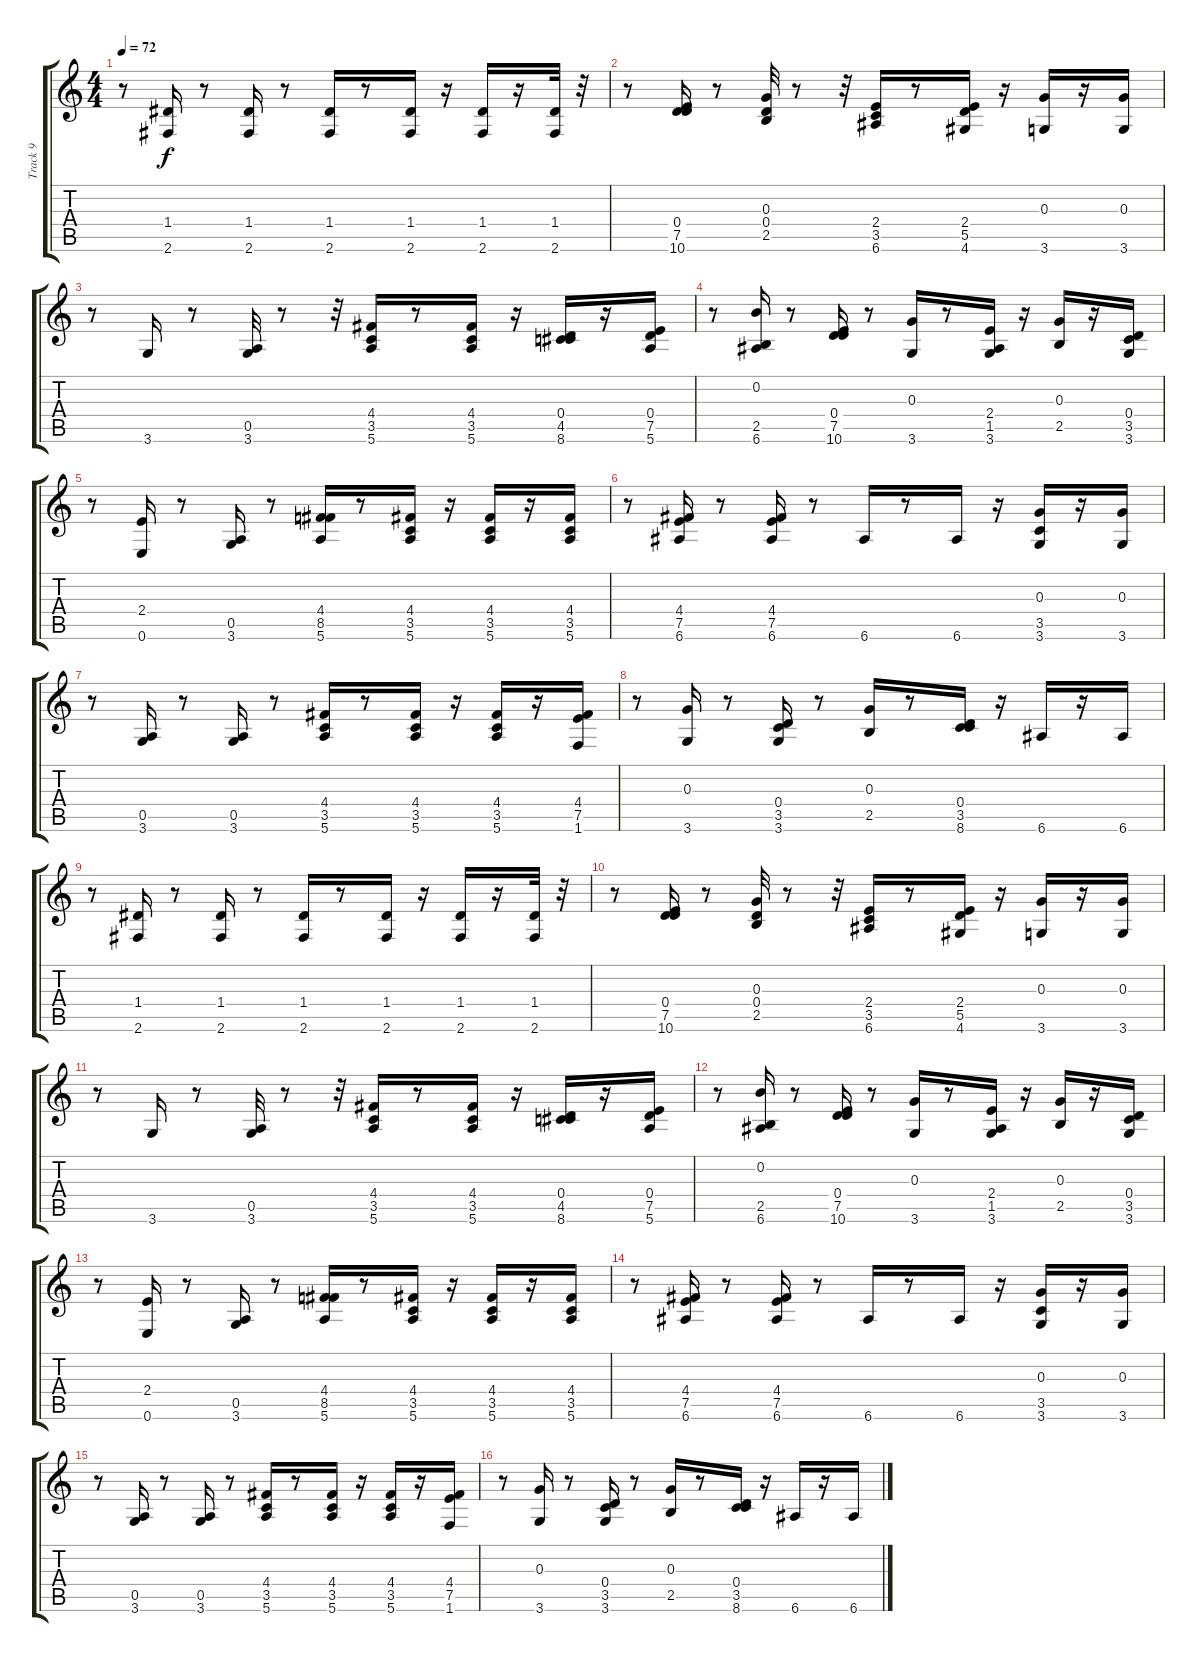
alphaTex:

\track ("Track 9" "Track 9") {instrument electricguitarclean}
\staff {score tabs}
\tuning (E4 B3 G3 D3 A2 E2) {hide}
\ts (4 4)
\tempo 72
\clef g2
\ks c
r.8{dy f} (1.4 2.6).16 r.8 (1.4 2.6).16 r.8 (1.4 2.6).16 r.8 (1.4 2.6).16 r.16 (1.4 2.6).16 r.16 (1.4 2.6).32 r.32 |
r.8 (0.4 7.5 10.6).16 r.8 (0.3 0.4 2.5).32 r.8 r.32 (2.4 3.5 6.6).16 r.8 (2.4 5.5 4.6).16 r.16 (0.3 3.6).16 r.16 (0.3 3.6).16 |
r.8 3.6.16 r.8 (0.5 3.6).32 r.8 r.32 (4.4 3.5 5.6).16 r.8 (4.4 3.5 5.6).16 r.16 (0.4 4.5 8.6).16 r.16 (0.4 7.5 5.6).16 |
r.8 (0.2 2.5 6.6).16 r.8 (0.4 7.5 10.6).16 r.8 (0.3 3.6).16 r.8 (2.4 1.5 3.6).16 r.16 (0.3 2.5).16 r.16 (0.4 3.5 3.6).16 |
r.8 (2.4 0.6).16 r.8 (0.5 3.6).16 r.8 (4.4 8.5 5.6).16 r.8 (4.4 3.5 5.6).16 r.16 (4.4 3.5 5.6).16 r.16 (4.4 3.5 5.6).16 |
r.8 (4.4 7.5 6.6).16 r.8 (4.4 7.5 6.6).16 r.8 6.6.16 r.8 6.6.16 r.16 (0.3 3.5 3.6).16 r.16 (0.3 3.6).16 |
r.8 (0.5 3.6).16 r.8 (0.5 3.6).16 r.8 (4.4 3.5 5.6).16 r.8 (4.4 3.5 5.6).16 r.16 (4.4 3.5 5.6).16 r.16 (4.4 7.5 1.6).16 |
r.8 (0.3 3.6).16 r.8 (0.4 3.5 3.6).16 r.8 (0.3 2.5).16 r.8 (0.4 3.5 8.6).16 r.16 6.6.16 r.16 6.6.16 |
r.8 (1.4 2.6).16 r.8 (1.4 2.6).16 r.8 (1.4 2.6).16 r.8 (1.4 2.6).16 r.16 (1.4 2.6).16 r.16 (1.4 2.6).32 r.32 |
r.8 (0.4 7.5 10.6).16 r.8 (0.3 0.4 2.5).32 r.8 r.32 (2.4 3.5 6.6).16 r.8 (2.4 5.5 4.6).16 r.16 (0.3 3.6).16 r.16 (0.3 3.6).16 |
r.8 3.6.16 r.8 (0.5 3.6).32 r.8 r.32 (4.4 3.5 5.6).16 r.8 (4.4 3.5 5.6).16 r.16 (0.4 4.5 8.6).16 r.16 (0.4 7.5 5.6).16 |
r.8 (0.2 2.5 6.6).16 r.8 (0.4 7.5 10.6).16 r.8 (0.3 3.6).16 r.8 (2.4 1.5 3.6).16 r.16 (0.3 2.5).16 r.16 (0.4 3.5 3.6).16 |
r.8 (2.4 0.6).16 r.8 (0.5 3.6).16 r.8 (4.4 8.5 5.6).16 r.8 (4.4 3.5 5.6).16 r.16 (4.4 3.5 5.6).16 r.16 (4.4 3.5 5.6).16 |
r.8 (4.4 7.5 6.6).16 r.8 (4.4 7.5 6.6).16 r.8 6.6.16 r.8 6.6.16 r.16 (0.3 3.5 3.6).16 r.16 (0.3 3.6).16 |
r.8 (0.5 3.6).16 r.8 (0.5 3.6).16 r.8 (4.4 3.5 5.6).16 r.8 (4.4 3.5 5.6).16 r.16 (4.4 3.5 5.6).16 r.16 (4.4 7.5 1.6).16 |
r.8 (0.3 3.6).16 r.8 (0.4 3.5 3.6).16 r.8 (0.3 2.5).16 r.8 (0.4 3.5 8.6).16 r.16 6.6.16 r.16 6.6.16
